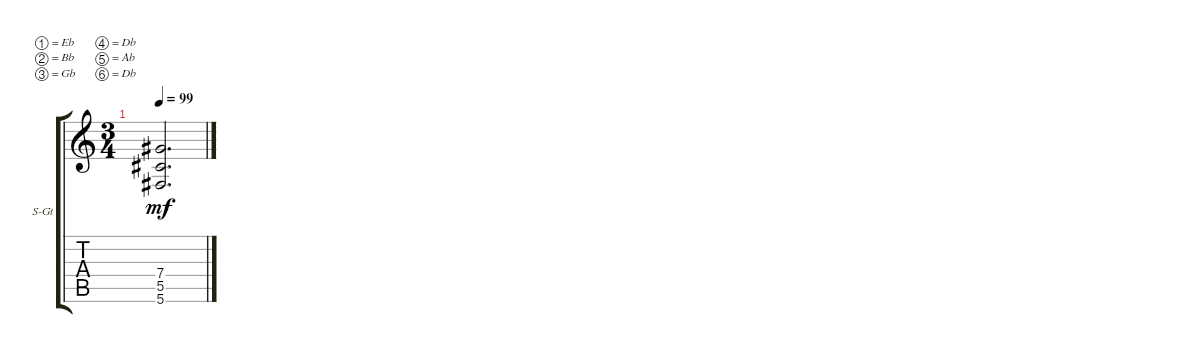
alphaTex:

\defaultSystemsLayout 4
\bracketExtendMode groupsimilarinstruments
\firstSystemTrackNameOrientation horizontal
\otherSystemsTrackNameOrientation horizontal
\track ("Steel Guitar" "S-Gt") {instrument acousticguitarsteel}
\staff {score tabs}
\tuning (Eb4 Bb3 Gb3 Db3 Ab2 Db2)
\ts (3 4)
\tempo 99
\clef g2
\ks c
(5.6{t} 5.5{t} 7.4{t}).2{d dy mf}
